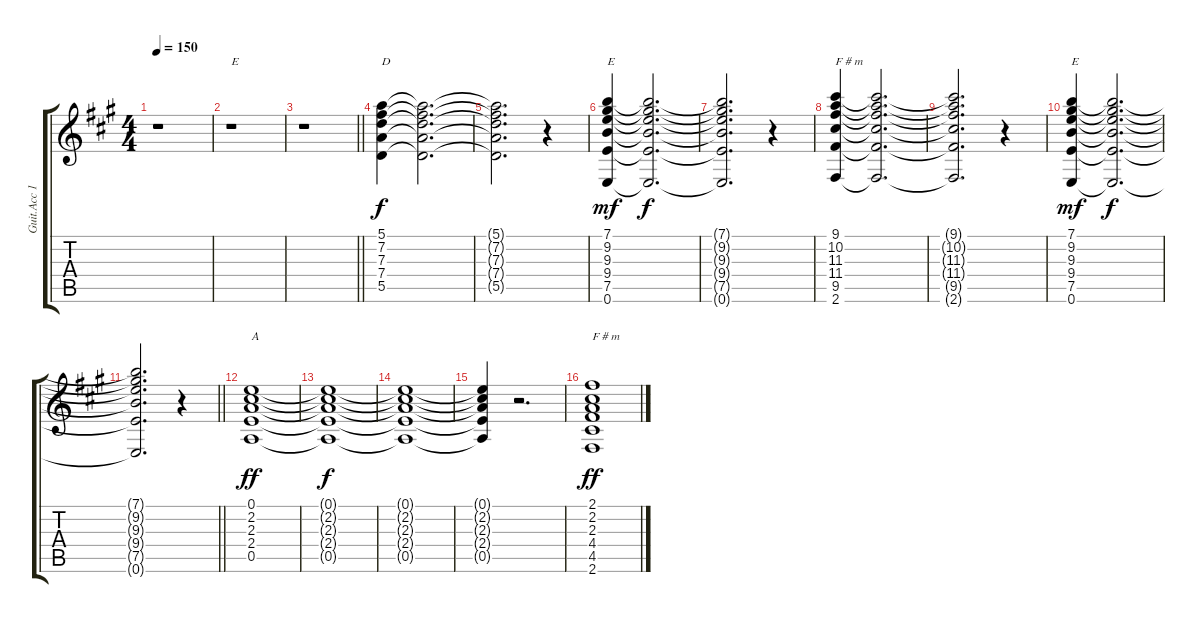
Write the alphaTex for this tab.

\track ("Guit.Acc 1" "Guit.Acc 1") {instrument distortionguitar}
\staff {score tabs}
\tuning (E4 B3 G3 D3 A2 E2) {hide}
\ts (4 4)
\tempo 150
\clef g2
\ks a
r.1{dy f} |
r.1{txt "E"} |
\barLineRight lightlight
r.1 |
(5.1 7.2 7.3 7.4 5.5).4{txt "D" volume 11 instrument distortionguitar} (5.1{t} 7.2{t} 7.3{t} 7.4{t} 5.5{t}).2{d volume 0} |
(5.1{t} 7.2{t} 7.3{t} 7.4{t} 5.5{t}).2{d} r.4 |
(7.1 9.2 9.3 9.4 7.5 0.6).4{txt "E" dy mf volume 11 instrument distortionguitar} (7.1{t} 9.2{t} 9.3{t} 9.4{t} 7.5{t} 0.6{t}).2{d dy f volume 0} |
(7.1{t} 9.2{t} 9.3{t} 9.4{t} 7.5{t} 0.6{t}).2{d} r.4 |
(9.1 10.2 11.3 11.4 9.5 2.6).4{txt "F # m" volume 11 instrument distortionguitar} (9.1{t} 10.2{t} 11.3{t} 11.4{t} 9.5{t} 2.6{t}).2{d volume 0} |
(9.1{t} 10.2{t} 11.3{t} 11.4{t} 9.5{t} 2.6{t}).2{d} r.4 |
(7.1 9.2 9.3 9.4 7.5 0.6).4{txt "E" dy mf volume 11 instrument distortionguitar} (7.1{t} 9.2{t} 9.3{t} 9.4{t} 7.5{t} 0.6{t}).2{d dy f volume 0} |
\barLineRight lightlight
(7.1{t} 9.2{t} 9.3{t} 9.4{t} 7.5{t} 0.6{t}).2{d} r.4 |
(0.1 2.2 2.3 2.4 0.5).1{txt "A" dy ff volume 11 instrument distortionguitar} |
(0.1{t} 2.2{t} 2.3{t} 2.4{t} 0.5{t}).1{dy f volume 0} |
(0.1{t} 2.2{t} 2.3{t} 2.4{t} 0.5{t}).1 |
(0.1{t} 2.2{t} 2.3{t} 2.4{t} 0.5{t}).4 r.2{d volume 11} |
(2.1 2.2 2.3 4.4 4.5 2.6).1{txt "F # m" dy ff volume 0}
